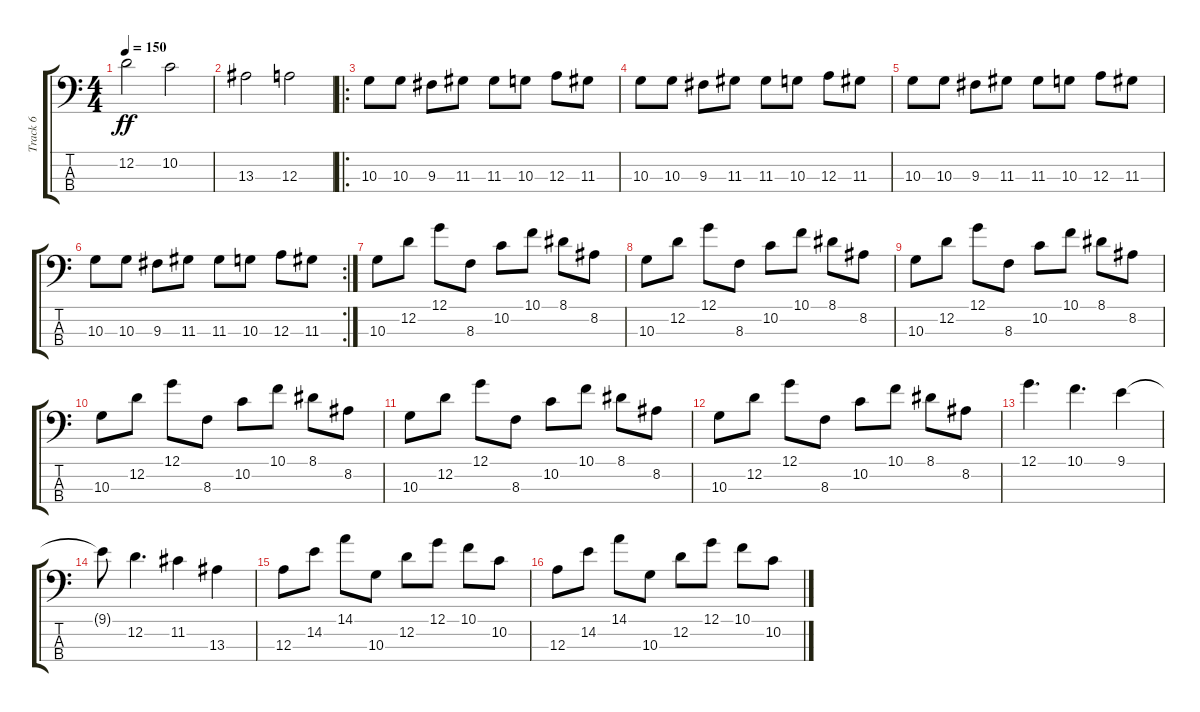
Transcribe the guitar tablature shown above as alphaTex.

\track ("Track 6" "Track 6") {instrument electricbassfinger}
\staff {score tabs}
\tuning (G2 D2 A1 E1) {hide}
\ts (4 4)
\tempo 150
\clef f4
\ks c
12.2.2{dy ff} 10.2.2 |
13.3.2 12.3.2 |
\ro
10.3.8 10.3.8 9.3.8 11.3.8 11.3.8 10.3.8 12.3.8 11.3.8 |
10.3.8 10.3.8 9.3.8 11.3.8 11.3.8 10.3.8 12.3.8 11.3.8 |
10.3.8 10.3.8 9.3.8 11.3.8 11.3.8 10.3.8 12.3.8 11.3.8 |
\rc 2
10.3.8 10.3.8 9.3.8 11.3.8 11.3.8 10.3.8 12.3.8 11.3.8 |
10.3.8 12.2.8 12.1.8 8.3.8 10.2.8 10.1.8 8.1.8 8.2.8 |
10.3.8 12.2.8 12.1.8 8.3.8 10.2.8 10.1.8 8.1.8 8.2.8 |
10.3.8 12.2.8 12.1.8 8.3.8 10.2.8 10.1.8 8.1.8 8.2.8 |
10.3.8 12.2.8 12.1.8 8.3.8 10.2.8 10.1.8 8.1.8 8.2.8 |
10.3.8 12.2.8 12.1.8 8.3.8 10.2.8 10.1.8 8.1.8 8.2.8 |
10.3.8 12.2.8 12.1.8 8.3.8 10.2.8 10.1.8 8.1.8 8.2.8 |
12.1.4{d} 10.1.4{d} 9.1.4 |
9.1{t}.8 12.2.4{d} 11.2.4 13.3.4 |
12.3.8 14.2.8 14.1.8 10.3.8 12.2.8 12.1.8 10.1.8 10.2.8 |
12.3.8 14.2.8 14.1.8 10.3.8 12.2.8 12.1.8 10.1.8 10.2.8
